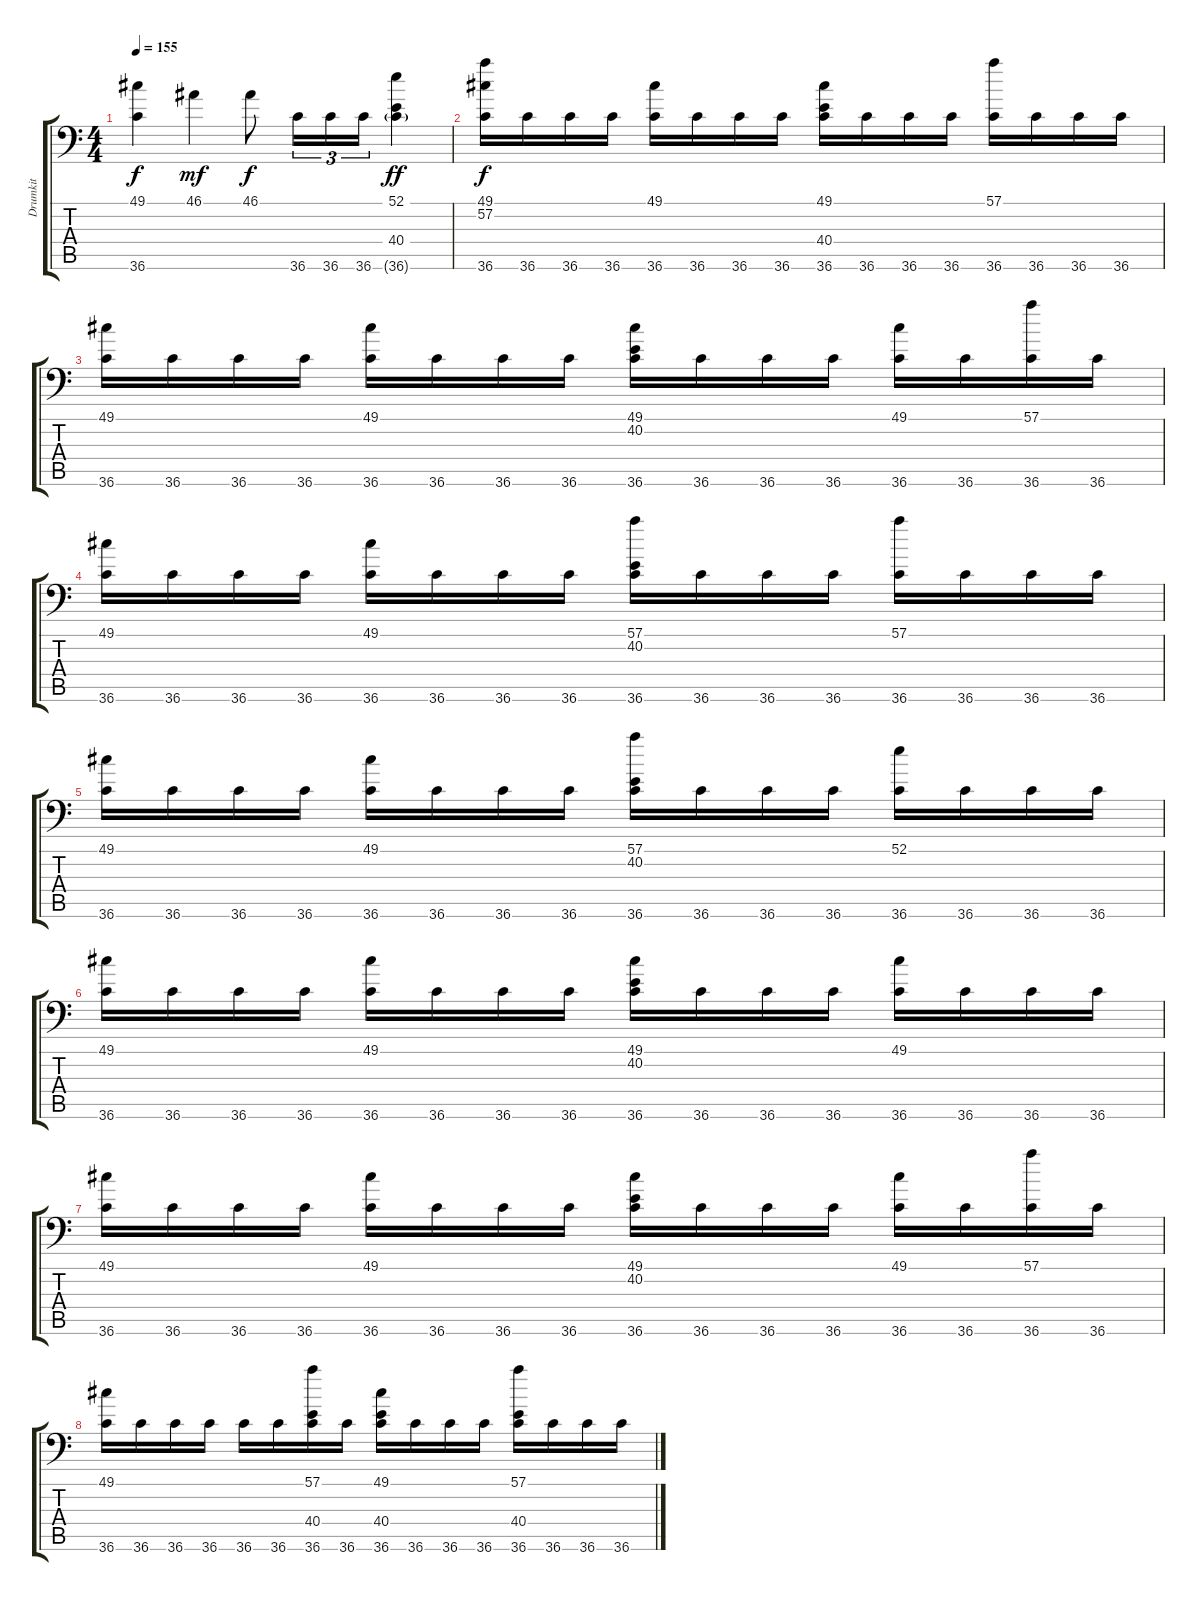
\track ("Drumkit" "Drumkit") {instrument acousticgrandpiano}
\staff {score tabs}
\tuning (C-1 C-1 C-1 C-1 C-1 C-1) {hide}
\ts (4 4)
\tempo 155
\clef f4
\ks c
(49.1 36.6).4{dy f} 46.1.4{dy mf} 46.1.8{dy f} 36.6.16{tu (3 2)} 36.6.16{tu (3 2)} 36.6.16{tu (3 2)} (52.1 40.4 36.6{g}).4{dy ff} |
(49.1 57.2 36.6).16{dy f} 36.6.16 36.6.16 36.6.16 (49.1 36.6).16 36.6.16 36.6.16 36.6.16 (49.1 40.4 36.6).16 36.6.16 36.6.16 36.6.16 (57.1 36.6).16 36.6.16 36.6.16 36.6.16 |
(49.1 36.6).16 36.6.16 36.6.16 36.6.16 (49.1 36.6).16 36.6.16 36.6.16 36.6.16 (49.1 40.2 36.6).16 36.6.16 36.6.16 36.6.16 (49.1 36.6).16 36.6.16 (57.1 36.6).16 36.6.16 |
(49.1 36.6).16 36.6.16 36.6.16 36.6.16 (49.1 36.6).16 36.6.16 36.6.16 36.6.16 (57.1 40.2 36.6).16 36.6.16 36.6.16 36.6.16 (57.1 36.6).16 36.6.16 36.6.16 36.6.16 |
(49.1 36.6).16 36.6.16 36.6.16 36.6.16 (49.1 36.6).16 36.6.16 36.6.16 36.6.16 (57.1 40.2 36.6).16 36.6.16 36.6.16 36.6.16 (52.1 36.6).16 36.6.16 36.6.16 36.6.16 |
(49.1 36.6).16 36.6.16 36.6.16 36.6.16 (49.1 36.6).16 36.6.16 36.6.16 36.6.16 (49.1 40.2 36.6).16 36.6.16 36.6.16 36.6.16 (49.1 36.6).16 36.6.16 36.6.16 36.6.16 |
(49.1 36.6).16 36.6.16 36.6.16 36.6.16 (49.1 36.6).16 36.6.16 36.6.16 36.6.16 (49.1 40.2 36.6).16 36.6.16 36.6.16 36.6.16 (49.1 36.6).16 36.6.16 (57.1 36.6).16 36.6.16 |
(49.1 36.6).16 36.6.16 36.6.16 36.6.16 36.6.16 36.6.16 (57.1 40.4 36.6).16 36.6.16 (49.1 40.4 36.6).16 36.6.16 36.6.16 36.6.16 (57.1 40.4 36.6).16 36.6.16 36.6.16 36.6.16
